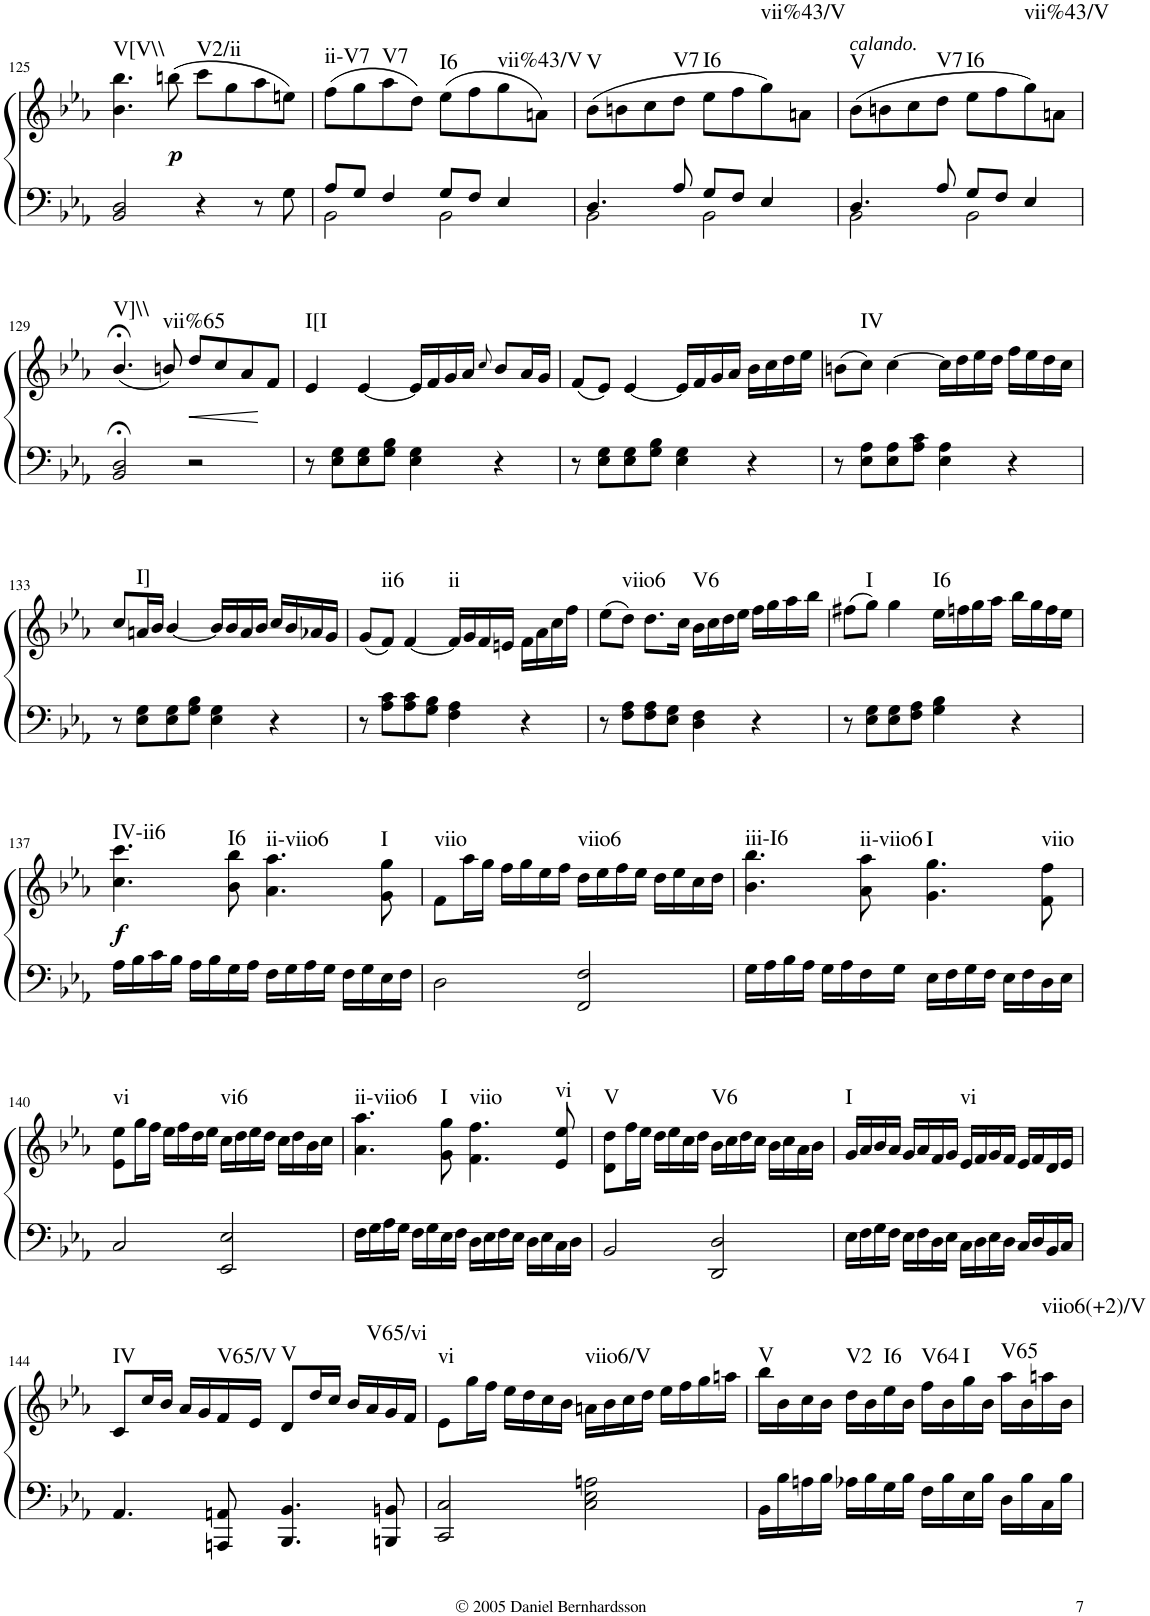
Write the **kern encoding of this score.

**kern	**kern	**dynam	**harte
*part1	*part1	*part1	*part1
*staff2	*staff1	*staff1/2	*
*I"Piano	*	*	*
*I'Pno.	*	*	*
!!LO:PB:g=z
*clefF4	*clefG2	*	*
*k[b-e-a-]	*k[b-e-a-]	*	*
*E-:	*E-:	*	*
*M4/4	*M4/4	*	*
*met(c)	*met(c)	*	*
=125	=125	=125	=125
!	!	!	!LO:H:kt=V[V\\
2BB-/ 2D/	4.b-\ 4.bb-\	.	N
!	!	!LO:DY:b	!
.	(8bbn\	p	.
!	!	!	!LO:H:kt=V2/ii
4r	8ccc\L	.	N
.	8gg\	.	.
8r	8aa-\	.	.
8G\	8een\J)	.	.
=126	=126	=126	=126
*^	*	*	*
!	!	!	!	!LO:H:kt=ii-V7
8A-/L	2BB-\	(8ff\L	.	N
8G/J	.	8gg\	.	.
!	!	!	!	!LO:H:kt=V7
4F/	.	8aa-\	.	N
.	.	8dd\J)	.	.
!	!	!	!	!LO:H:kt=I6
8G/L	2BB-\	(8ee-\L	.	N
8F/J	.	8ff\	.	.
!	!	!	!	!LO:H:kt=vii%43/V
4E-/	.	8gg\	.	N
.	.	8an\J)	.	.
=127	=127	=127	=127	=127
!	!	!	!	!LO:H:kt=V
4.D/	2BB-\	(8b-\L	.	N
.	.	8bn\	.	.
.	.	8cc\	.	.
!	!	!	!	!LO:H:kt=V7
8A-/	.	8dd\J	.	N
!	!	!	!	!LO:H:kt=I6
8G/L	2BB-\	8ee-\L	.	N
8F/J	.	8ff\	.	.
!	!	!	!	!LO:H:kt=vii%43/V
4E-/	.	8gg\)	.	N
.	.	8an\J	.	.
=128	=128	=128	=128	=128
!	!	!LO:TX:a:i:t=calando.	!	!LO:H:kt=V
4.D/	2BB-\	(8b-\L	.	N
.	.	8bn\	.	.
.	.	8cc\	.	.
!	!	!	!	!LO:H:kt=V7
8A-/	.	8dd\J	.	N
!	!	!	!	!LO:H:kt=I6
8G/L	2BB-\	8ee-\L	.	N
8F/J	.	8ff\	.	.
!	!	!	!	!LO:H:kt=vii%43/V
4E-/	.	8gg\)	.	N
.	.	8an\J	.	.
*v	*v	*	*	*
!!LO:LB:g=z
=129	=129	=129	=129
!	!	!	!LO:H:kt=V]\\
2BB-/;< 2D/;<	(4.b-;</	.	N
!	!	!	!LO:H:kt=vii%65
.	8bn/)	.	N
!	!	!LO:HP:b	!
2r	8dd/L	<	.
.	8cc/	.	.
.	8a-/	.	.
.	8f/J	[	.
=130	=130	=130	=130
!	!	!	!LO:H:kt=I[I
8r	4e-/	.	N
8E-\ 8G\L	.	.	.
8E-\ 8G\	[4e-/	.	.
8G\ 8B-\J	.	.	.
4E-\ 4G\	16e-/LL]	.	.
.	16f/	.	.
.	16g/	.	.
.	16a-/JJ	.	.
.	8qcc/	.	.
4r	8b-/L	.	.
.	16a-/L	.	.
.	16g/JJ	.	.
=131	=131	=131	=131
8r	(8f/L	.	.
8E-\ 8G\L	8e-/J)	.	.
8E-\ 8G\	[4e-/	.	.
8G\ 8B-\J	.	.	.
4E-\ 4G\	16e-/LL]	.	.
.	16f/	.	.
.	16g/	.	.
.	16a-/JJ	.	.
4r	16b-\LL	.	.
.	16cc\	.	.
.	16dd\	.	.
.	16ee-\JJ	.	.
=132	=132	=132	=132
8r	(8bn\L	.	.
!	!	!	!LO:H:kt=IV
8E-\ 8A-\L	8cc\J)	.	N
8E-\ 8A-\	[4cc\	.	.
8A-\ 8c\J	.	.	.
4E-\ 4A-\	16cc\LL]	.	.
.	16dd\	.	.
.	16ee-\	.	.
.	16dd\JJ	.	.
4r	16ff\LL	.	.
.	16ee-\	.	.
.	16dd\	.	.
.	16cc\JJ	.	.
!!LO:LB:g=z
=133	=133	=133	=133
8r	8cc/L	.	.
!	!	!	!LO:H:kt=I]
8E-\ 8G\L	16an/L	.	N
.	16b-/JJ	.	.
8E-\ 8G\	[4b-/	.	.
8G\ 8B-\J	.	.	.
4E-\ 4G\	16b-/LL]	.	.
.	16b-/	.	.
.	16a/	.	.
.	16b-/JJ	.	.
4r	16cc/LL	.	.
.	16b-/	.	.
.	16a-X/	.	.
.	16g/JJ	.	.
=134	=134	=134	=134
8r	(8g/L	.	.
!	!	!	!LO:H:kt=ii6
8A-\ 8c\L	8f/J)	.	N
8A-\ 8c\	[4f/	.	.
8G\ 8B-\J	.	.	.
!	!	!	!LO:H:kt=ii
4F\ 4A-\	16f/LL]	.	N
.	16g/	.	.
.	16f/	.	.
.	16en/JJ	.	.
4r	16f\LL	.	.
.	16a-\	.	.
.	16cc\	.	.
.	16ff\JJ	.	.
=135	=135	=135	=135
8r	(8ee-\L	.	.
!	!	!	!LO:H:kt=viio6
8F\ 8A-\L	8dd\J)	.	N
8F\ 8A-\	8.dd\L	.	.
8E-\ 8G\J	.	.	.
.	16cc\Jk	.	.
!	!	!	!LO:H:kt=V6
4D\ 4F\	16b-\LL	.	N
.	16cc\	.	.
.	16dd\	.	.
.	16ee-\JJ	.	.
4r	16ff\LL	.	.
.	16gg\	.	.
.	16aa-\	.	.
.	16bb-\JJ	.	.
=136	=136	=136	=136
8r	(8ff#X\L	.	.
!	!	!	!LO:H:kt=I
8E-\ 8G\L	8gg\J)	.	N
8E-\ 8G\	4gg\	.	.
8F\ 8A-\J	.	.	.
!	!	!	!LO:H:kt=I6
4G\ 4B-\	16ee-\LL	.	N
.	16ffn\	.	.
.	16gg\	.	.
.	16aa-\JJ	.	.
4r	16bb-\LL	.	.
.	16gg\	.	.
.	16ff\	.	.
.	16ee-\JJ	.	.
!!LO:LB:g=z
=137	=137	=137	=137
!	!	!LO:DY:b	!LO:H:kt=IV-ii6
16A-\LL	4.cc\ 4.ccc\	f	N
16B-\	.	.	.
16c\	.	.	.
16B-\JJ	.	.	.
16A-\LL	.	.	.
16B-\	.	.	.
!	!	!	!LO:H:kt=I6
16G\	8b-\ 8bb-\	.	N
16A-\JJ	.	.	.
!	!	!	!LO:H:kt=ii-viio6
16F\LL	4.a-\ 4.aa-\	.	N
16G\	.	.	.
16A-\	.	.	.
16G\JJ	.	.	.
16F\LL	.	.	.
16G\	.	.	.
!	!	!	!LO:H:kt=I
16E-\	8g\ 8gg\	.	N
16F\JJ	.	.	.
=138	=138	=138	=138
!	!	!	!LO:H:kt=viio
2D\	8f\L	.	N
.	16aa-\L	.	.
.	16gg\JJ	.	.
.	16ff\LL	.	.
.	16gg\	.	.
.	16ee-\	.	.
.	16ff\JJ	.	.
!	!	!	!LO:H:kt=viio6
2FF/ 2F/	16dd\LL	.	N
.	16ee-\	.	.
.	16ff\	.	.
.	16ee-\JJ	.	.
.	16dd\LL	.	.
.	16ee-\	.	.
.	16cc\	.	.
.	16dd\JJ	.	.
=139	=139	=139	=139
!	!	!	!LO:H:kt=iii-I6
16G\LL	4.b-\ 4.bb-\	.	N
16A-\	.	.	.
16B-\	.	.	.
16A-\JJ	.	.	.
16G\LL	.	.	.
16A-\	.	.	.
!	!	!	!LO:H:kt=ii-viio6
16F\	8a-\ 8aa-\	.	N
16G\JJ	.	.	.
!	!	!	!LO:H:kt=I
16E-\LL	4.g\ 4.gg\	.	N
16F\	.	.	.
16G\	.	.	.
16F\JJ	.	.	.
16E-\LL	.	.	.
16F\	.	.	.
!	!	!	!LO:H:kt=viio
16D\	8f\ 8ff\	.	N
16E-\JJ	.	.	.
!!LO:LB:g=z
=140	=140	=140	=140
!	!	!	!LO:H:kt=vi
2C/	8e-\ 8ee-\L	.	N
.	16gg\L	.	.
.	16ff\JJ	.	.
.	16ee-\LL	.	.
.	16ff\	.	.
.	16dd\	.	.
.	16ee-\JJ	.	.
!	!	!	!LO:H:kt=vi6
2EE-/ 2E-/	16cc\LL	.	N
.	16dd\	.	.
.	16ee-\	.	.
.	16dd\JJ	.	.
.	16cc\LL	.	.
.	16dd\	.	.
.	16b-\	.	.
.	16cc\JJ	.	.
=141	=141	=141	=141
!	!	!	!LO:H:kt=ii-viio6
16F\LL	4.a-\ 4.aa-\	.	N
16G\	.	.	.
16A-\	.	.	.
16G\JJ	.	.	.
16F\LL	.	.	.
16G\	.	.	.
!	!	!	!LO:H:kt=I
16E-\	8g\ 8gg\	.	N
16F\JJ	.	.	.
!	!	!	!LO:H:kt=viio
16D\LL	4.f\ 4.ff\	.	N
16E-\	.	.	.
16F\	.	.	.
16E-\JJ	.	.	.
16D\LL	.	.	.
16E-\	.	.	.
!	!	!	!LO:H:kt=vi
16C\	8e-/ 8ee-/	.	N
16D\JJ	.	.	.
=142	=142	=142	=142
!	!	!	!LO:H:kt=V
2BB-/	8d\ 8dd\L	.	N
.	16ff\L	.	.
.	16ee-\JJ	.	.
.	16dd\LL	.	.
.	16ee-\	.	.
.	16cc\	.	.
.	16dd\JJ	.	.
!	!	!	!LO:H:kt=V6
2DD/ 2D/	16b-\LL	.	N
.	16cc\	.	.
.	16dd\	.	.
.	16cc\JJ	.	.
.	16b-\LL	.	.
.	16cc\	.	.
.	16a-\	.	.
.	16b-\JJ	.	.
=143	=143	=143	=143
!	!	!	!LO:H:kt=I
16E-\LL	16g/LL	.	N
16F\	16a-/	.	.
16G\	16b-/	.	.
16F\JJ	16a-/JJ	.	.
16E-\LL	16g/LL	.	.
16F\	16a-/	.	.
16D\	16f/	.	.
16E-\JJ	16g/JJ	.	.
!	!	!	!LO:H:kt=vi
16C\LL	16e-/LL	.	N
16D\	16f/	.	.
16E-\	16g/	.	.
16D\JJ	16f/JJ	.	.
16C/LL	16e-/LL	.	.
16D/	16f/	.	.
16BB-/	16d/	.	.
16C/JJ	16e-/JJ	.	.
!!LO:LB:g=z
=144	=144	=144	=144
!	!	!	!LO:H:kt=IV
4.AA-/	8c/L	.	N
.	16cc/L	.	.
.	16b-/JJ	.	.
.	16a-/LL	.	.
.	16g/	.	.
!	!	!	!LO:H:kt=V65/V
8AAAn/ 8AAn/	16f/	.	N
.	16e-/JJ	.	.
!	!	!	!LO:H:kt=V
4.BBB-/ 4.BB-/	8d/L	.	N
.	16dd/L	.	.
.	16cc/JJ	.	.
.	16b-/LL	.	.
.	16a-/	.	.
!	!	!	!LO:H:kt=V65/vi
8BBBn/ 8BBn/	16g/	.	N
.	16f/JJ	.	.
=145	=145	=145	=145
!	!	!	!LO:H:kt=vi
2CC/ 2C/	8e-\L	.	N
.	16gg\L	.	.
.	16ff\JJ	.	.
.	16ee-\LL	.	.
.	16dd\	.	.
.	16cc\	.	.
.	16b-\JJ	.	.
!	!	!	!LO:H:kt=viio6/V
2C\ 2E-\ 2An\	16an\LL	.	N
.	16b-\	.	.
.	16cc\	.	.
.	16dd\JJ	.	.
.	16ee-\LL	.	.
.	16ff\	.	.
.	16gg\	.	.
.	16aan\JJ	.	.
=146	=146	=146	=146
!	!	!	!LO:H:kt=V
16BB-\LL	16bb-\LL	.	N
16B-\	16b-\	.	.
16An\	16cc\	.	.
16B-\JJ	16b-\JJ	.	.
!	!	!	!LO:H:kt=V2
16A-X\LL	16dd\LL	.	N
16B-\	16b-\	.	.
!	!	!	!LO:H:kt=I6
16G\	16ee-\	.	N
16B-\JJ	16b-\JJ	.	.
!	!	!	!LO:H:kt=V64
16F\LL	16ff\LL	.	N
16B-\	16b-\	.	.
!	!	!	!LO:H:kt=I
16E-\	16gg\	.	N
16B-\JJ	16b-\JJ	.	.
!	!	!	!LO:H:kt=V65
16D\LL	16aa-\LL	.	N
16B-\	16b-\	.	.
!	!	!	!LO:H:kt=viio6(+2)/V
16C\	16aan\	.	N
16B-\JJ	16b-\JJ	.	.
=	=	=	=
*-	*-	*-	*-
